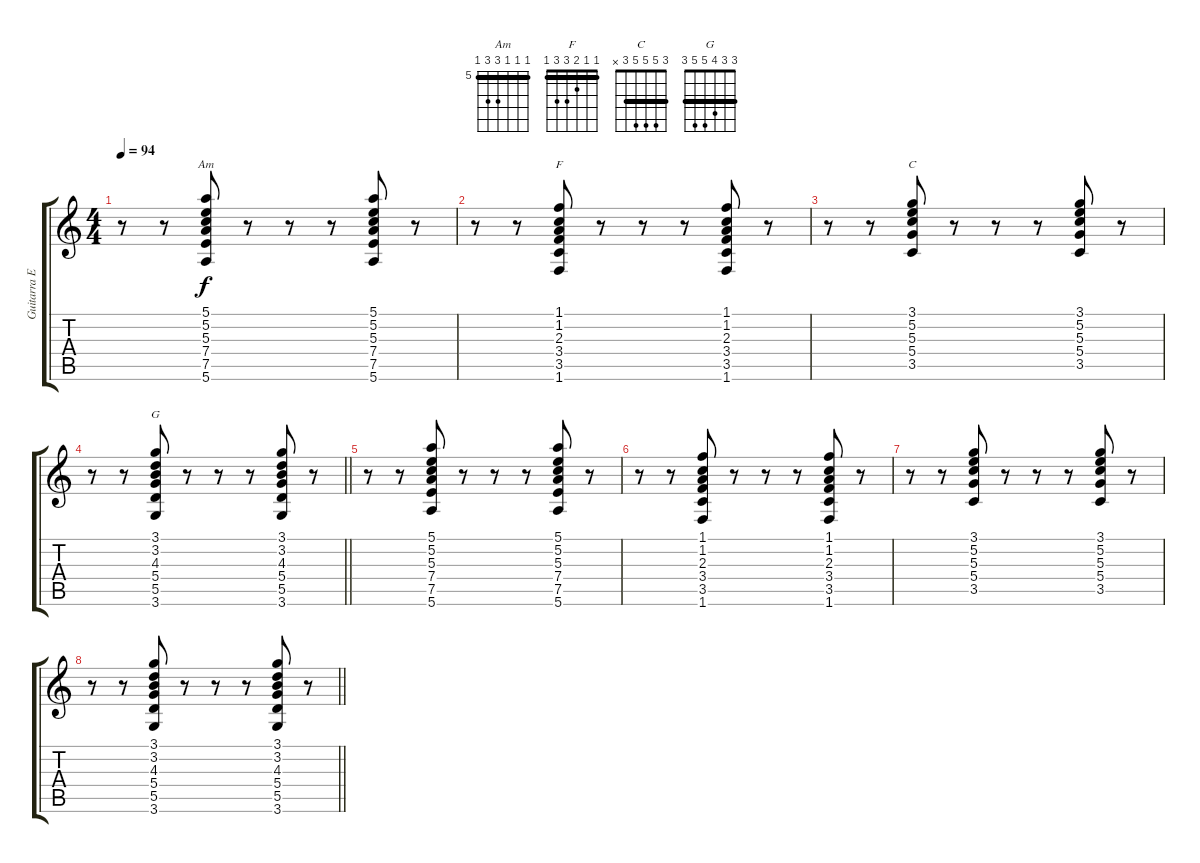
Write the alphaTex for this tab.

\track ("Guitarra Electrica" "Guitarra E") {instrument electricguitarjazz}
\staff {score tabs}
\tuning (E4 B3 G3 D3 A2 E2) {hide}
\chord ("Am" 5 5 5 7 7 5) {firstfret 5 barre 5}
\chord ("F" 1 1 2 3 3 1) {barre 1}
\chord ("C" 3 5 5 5 3 x) {barre 3}
\chord ("G" 3 3 4 5 5 3) {barre 3}
\ts (4 4)
\tempo 94
\clef g2
\ks c
r.8{dy f} r.8 (5.1 5.2 5.3 7.4 7.5 5.6).8{ch "Am"} r.8 r.8 r.8 (5.1 5.2 5.3 7.4 7.5 5.6).8 r.8 |
r.8 r.8 (1.1 1.2 2.3 3.4 3.5 1.6).8{ch "F"} r.8 r.8 r.8 (1.1 1.2 2.3 3.4 3.5 1.6).8 r.8 |
r.8 r.8 (3.1 5.2 5.3 5.4 3.5).8{ch "C"} r.8 r.8 r.8 (3.1 5.2 5.3 5.4 3.5).8 r.8 |
\barLineRight lightlight
r.8 r.8 (3.1 3.2 4.3 5.4 5.5 3.6).8{ch "G"} r.8 r.8 r.8 (3.1 3.2 4.3 5.4 5.5 3.6).8 r.8 |
r.8 r.8 (5.1 5.2 5.3 7.4 7.5 5.6).8 r.8 r.8 r.8 (5.1 5.2 5.3 7.4 7.5 5.6).8 r.8 |
r.8 r.8 (1.1 1.2 2.3 3.4 3.5 1.6).8 r.8 r.8 r.8 (1.1 1.2 2.3 3.4 3.5 1.6).8 r.8 |
r.8 r.8 (3.1 5.2 5.3 5.4 3.5).8 r.8 r.8 r.8 (3.1 5.2 5.3 5.4 3.5).8 r.8 |
\barLineRight lightlight
r.8 r.8 (3.1 3.2 4.3 5.4 5.5 3.6).8 r.8 r.8 r.8 (3.1 3.2 4.3 5.4 5.5 3.6).8 r.8
